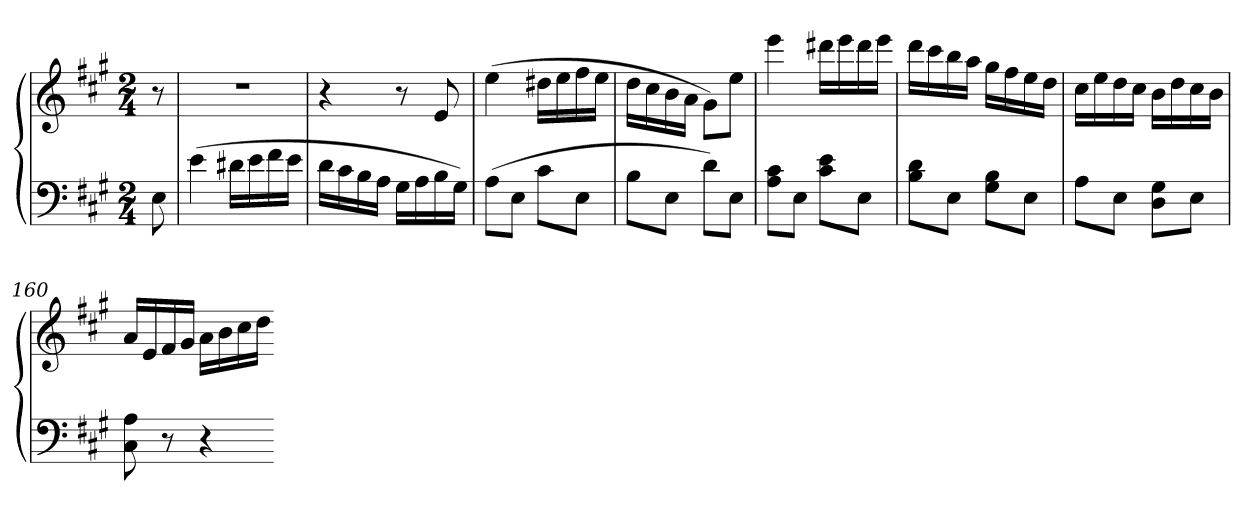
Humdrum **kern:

**kern	**kern
*part1	*part1
*staff2	*staff1
*clefF4	*clefG2
*k[f#c#g#]	*k[f#c#g#]
*A:	*A:
*M2/4	*M2/4
=	=
8E	8r
=153	=153
(4e	2r
16d#XLL	.
16e	.
16f#	.
16eJJ	.
=154	=154
16dLL	4r
16c#	.
16B	.
16AJJ	.
16G#LL	8r
16A	.
16B	8e
16G#JJ)	.
=155	=155
(8AL	(4ee
8EJ	.
8c#L	16dd#XLL
.	16ee
8EJ	16ff#
.	16eeJJ
=156	=156
8BL	16ddLL
.	16cc#
8EJ	16b
.	16aJJ
8dL)	8g#L)
8EJ	8eeJ
=157	=157
8A 8c#L	4eee
8EJ	.
8c# 8eL	16ddd#XLL
.	16eee
8EJ	16ddd#
.	16eeeJJ
=158	=158
8B 8dL	16dddLL
.	16ccc#
8EJ	16bb
.	16aaJJ
8G# 8BL	16gg#LL
.	16ff#
8EJ	16ee
.	16ddJJ
=159	=159
8AL	16cc#LL
.	16ee
8EJ	16dd
.	16cc#JJ
8D 8G#L	16bLL
.	16dd
8EJ	16cc#
.	16bJJ
=160	=160
8C# 8A	16aLL
.	16e
8r	16f#
.	16g#JJ
4r	16aLL
.	16b
.	16cc#
.	16ddJJ
=-	=-
*-	*-
